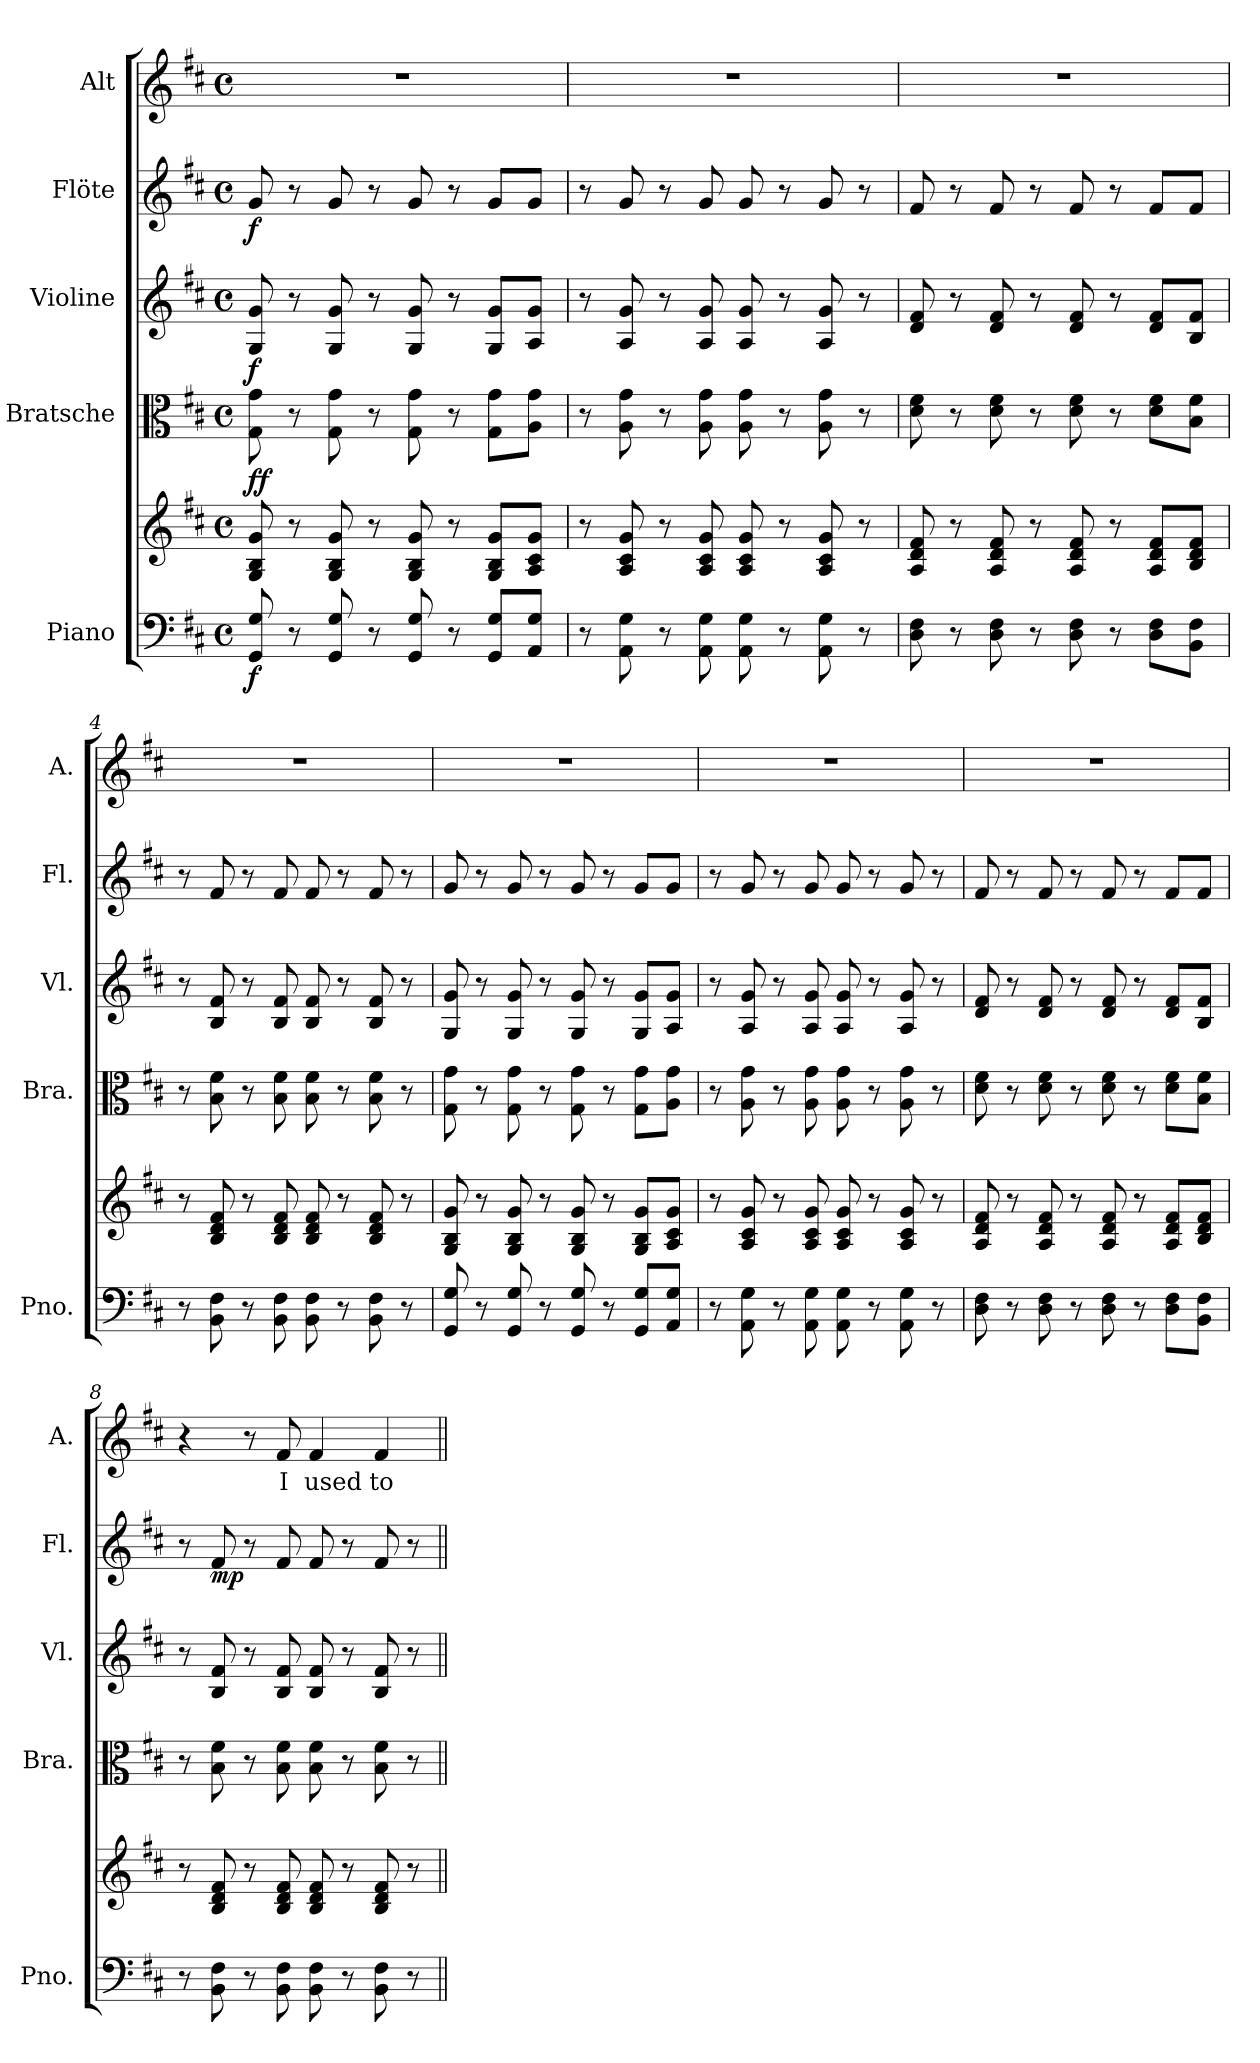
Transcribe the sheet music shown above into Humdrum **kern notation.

**kern	**kern	**dynam	**kern	**dynam	**kern	**dynam	**kern	**dynam	**kern	**text
*part5	*part5	*part5	*part4	*part4	*part3	*part3	*part2	*part2	*part1	*part1
*staff6	*staff5	*staff5/6	*staff4	*staff4	*staff3	*staff3	*staff2	*staff2	*staff1	*staff1
*I"Piano	*	*	*I"Bratsche	*	*I"Violine	*	*I"Flöte	*	*I"Alt	*
*I'Pno.	*	*	*I'Bra.	*	*I'Vl.	*	*I'Fl.	*	*I'A.	*
*clefF4	*clefG2	*	*clefC3	*	*clefG2	*	*clefG2	*	*clefG2	*
*k[f#c#]	*k[f#c#]	*	*k[f#c#]	*	*k[f#c#]	*	*k[f#c#]	*	*k[f#c#]	*
*M4/4	*M4/4	*	*M4/4	*	*M4/4	*	*M4/4	*	*M4/4	*
*met(c)	*met(c)	*	*met(c)	*	*met(c)	*	*met(c)	*	*met(c)	*
=1	=1	=1	=1	=1	=1	=1	=1	=1	=1	=1
!	!	!LO:DY:b=2	!	!LO:DY:b	!	!	!	!	!	!
!	!	!	!	!LO:DY:n=1:b	!	!LO:DY:b	!	!LO:DY:b	!	!
8GG/ 8G/	8G/ 8B/ 8g/	f	8G\ 8g\	f f	8G/ 8g/	f	8g/	f	1r	.
8r	8r	.	8r	.	8r	.	8r	.	.	.
8GG/ 8G/	8G/ 8B/ 8g/	.	8G\ 8g\	.	8G/ 8g/	.	8g/	.	.	.
8r	8r	.	8r	.	8r	.	8r	.	.	.
8GG/ 8G/	8G/ 8B/ 8g/	.	8G\ 8g\	.	8G/ 8g/	.	8g/	.	.	.
8r	8r	.	8r	.	8r	.	8r	.	.	.
8GG/ 8G/L	8G/ 8B/ 8g/L	.	8G\ 8g\L	.	8G/ 8g/L	.	8g/L	.	.	.
8AA/ 8G/J	8A/ 8c#/ 8g/J	.	8A\ 8g\J	.	8A/ 8g/J	.	8g/J	.	.	.
=2	=2	=2	=2	=2	=2	=2	=2	=2	=2	=2
8r	8r	.	8r	.	8r	.	8r	.	1r	.
8AA\ 8G\	8A/ 8c#/ 8g/	.	8A\ 8g\	.	8A/ 8g/	.	8g/	.	.	.
8r	8r	.	8r	.	8r	.	8r	.	.	.
8AA\ 8G\	8A/ 8c#/ 8g/	.	8A\ 8g\	.	8A/ 8g/	.	8g/	.	.	.
8AA\ 8G\	8A/ 8c#/ 8g/	.	8A\ 8g\	.	8A/ 8g/	.	8g/	.	.	.
8r	8r	.	8r	.	8r	.	8r	.	.	.
8AA\ 8G\	8A/ 8c#/ 8g/	.	8A\ 8g\	.	8A/ 8g/	.	8g/	.	.	.
8r	8r	.	8r	.	8r	.	8r	.	.	.
=3	=3	=3	=3	=3	=3	=3	=3	=3	=3	=3
8D\ 8F#\	8A/ 8d/ 8f#/	.	8d\ 8f#\	.	8d/ 8f#/	.	8f#/	.	1r	.
8r	8r	.	8r	.	8r	.	8r	.	.	.
8D\ 8F#\	8A/ 8d/ 8f#/	.	8d\ 8f#\	.	8d/ 8f#/	.	8f#/	.	.	.
8r	8r	.	8r	.	8r	.	8r	.	.	.
8D\ 8F#\	8A/ 8d/ 8f#/	.	8d\ 8f#\	.	8d/ 8f#/	.	8f#/	.	.	.
8r	8r	.	8r	.	8r	.	8r	.	.	.
8D\ 8F#\L	8A/ 8d/ 8f#/L	.	8d\ 8f#\L	.	8d/ 8f#/L	.	8f#/L	.	.	.
8BB\ 8F#\J	8B/ 8d/ 8f#/J	.	8B\ 8f#\J	.	8B/ 8f#/J	.	8f#/J	.	.	.
=4	=4	=4	=4	=4	=4	=4	=4	=4	=4	=4
8r	8r	.	8r	.	8r	.	8r	.	1r	.
8BB\ 8F#\	8B/ 8d/ 8f#/	.	8B\ 8f#\	.	8B/ 8f#/	.	8f#/	.	.	.
8r	8r	.	8r	.	8r	.	8r	.	.	.
8BB\ 8F#\	8B/ 8d/ 8f#/	.	8B\ 8f#\	.	8B/ 8f#/	.	8f#/	.	.	.
8BB\ 8F#\	8B/ 8d/ 8f#/	.	8B\ 8f#\	.	8B/ 8f#/	.	8f#/	.	.	.
8r	8r	.	8r	.	8r	.	8r	.	.	.
8BB\ 8F#\	8B/ 8d/ 8f#/	.	8B\ 8f#\	.	8B/ 8f#/	.	8f#/	.	.	.
8r	8r	.	8r	.	8r	.	8r	.	.	.
=5	=5	=5	=5	=5	=5	=5	=5	=5	=5	=5
8GG/ 8G/	8G/ 8B/ 8g/	.	8G\ 8g\	.	8G/ 8g/	.	8g/	.	1r	.
8r	8r	.	8r	.	8r	.	8r	.	.	.
8GG/ 8G/	8G/ 8B/ 8g/	.	8G\ 8g\	.	8G/ 8g/	.	8g/	.	.	.
8r	8r	.	8r	.	8r	.	8r	.	.	.
8GG/ 8G/	8G/ 8B/ 8g/	.	8G\ 8g\	.	8G/ 8g/	.	8g/	.	.	.
8r	8r	.	8r	.	8r	.	8r	.	.	.
8GG/ 8G/L	8G/ 8B/ 8g/L	.	8G\ 8g\L	.	8G/ 8g/L	.	8g/L	.	.	.
8AA/ 8G/J	8A/ 8c#/ 8g/J	.	8A\ 8g\J	.	8A/ 8g/J	.	8g/J	.	.	.
!!LO:LB:g=z
=6	=6	=6	=6	=6	=6	=6	=6	=6	=6	=6
8r	8r	.	8r	.	8r	.	8r	.	1r	.
8AA\ 8G\	8A/ 8c#/ 8g/	.	8A\ 8g\	.	8A/ 8g/	.	8g/	.	.	.
8r	8r	.	8r	.	8r	.	8r	.	.	.
8AA\ 8G\	8A/ 8c#/ 8g/	.	8A\ 8g\	.	8A/ 8g/	.	8g/	.	.	.
8AA\ 8G\	8A/ 8c#/ 8g/	.	8A\ 8g\	.	8A/ 8g/	.	8g/	.	.	.
8r	8r	.	8r	.	8r	.	8r	.	.	.
8AA\ 8G\	8A/ 8c#/ 8g/	.	8A\ 8g\	.	8A/ 8g/	.	8g/	.	.	.
8r	8r	.	8r	.	8r	.	8r	.	.	.
=7	=7	=7	=7	=7	=7	=7	=7	=7	=7	=7
8D\ 8F#\	8A/ 8d/ 8f#/	.	8d\ 8f#\	.	8d/ 8f#/	.	8f#/	.	1r	.
8r	8r	.	8r	.	8r	.	8r	.	.	.
8D\ 8F#\	8A/ 8d/ 8f#/	.	8d\ 8f#\	.	8d/ 8f#/	.	8f#/	.	.	.
8r	8r	.	8r	.	8r	.	8r	.	.	.
8D\ 8F#\	8A/ 8d/ 8f#/	.	8d\ 8f#\	.	8d/ 8f#/	.	8f#/	.	.	.
8r	8r	.	8r	.	8r	.	8r	.	.	.
8D\ 8F#\L	8A/ 8d/ 8f#/L	.	8d\ 8f#\L	.	8d/ 8f#/L	.	8f#/L	.	.	.
8BB\ 8F#\J	8B/ 8d/ 8f#/J	.	8B\ 8f#\J	.	8B/ 8f#/J	.	8f#/J	.	.	.
=8	=8	=8	=8	=8	=8	=8	=8	=8	=8	=8
8r	8r	.	8r	.	8r	.	8r	.	4r	.
!	!	!LO:DY:b=2	!	!	!	!	!	!	!	!
!	!	!LO:DY:n=1:b	!	!	!	!	!	!	!	!
!	!	!LO:DY:n=2:b	!	!	!	!	!	!	!	!
!	!	!LO:DY:n=3:b	!	!LO:DY:b	!	!	!	!	!	!
!	!	!	!	!LO:DY:n=1:b	!	!LO:DY:b	!	!	!	!
!	!	!	!	!	!	!LO:DY:n=1:b	!	!LO:DY:b	!	!
8BB\ 8F#\	8B/ 8d/ 8f#/	mp mp mp mp	8B\ 8f#\	mp mp	8B/ 8f#/	mp mp	8f#/	mp	.	.
8r	8r	.	8r	.	8r	.	8r	.	8r	.
!	!	!	!	!	!	!	!	!	!	!LO:LY:b
8BB\ 8F#\	8B/ 8d/ 8f#/	.	8B\ 8f#\	.	8B/ 8f#/	.	8f#/	.	8f#/	I
!	!	!	!	!	!	!	!	!	!	!LO:LY:b
8BB\ 8F#\	8B/ 8d/ 8f#/	.	8B\ 8f#\	.	8B/ 8f#/	.	8f#/	.	4f#/	used
8r	8r	.	8r	.	8r	.	8r	.	.	.
!	!	!	!	!	!	!	!	!	!	!LO:LY:b
8BB\ 8F#\	8B/ 8d/ 8f#/	.	8B\ 8f#\	.	8B/ 8f#/	.	8f#/	.	4f#/	to
8r	8r	.	8r	.	8r	.	8r	.	.	.
=||	=||	=||	=||	=||	=||	=||	=||	=||	=||	=||
*-	*-	*-	*-	*-	*-	*-	*-	*-	*-	*-
